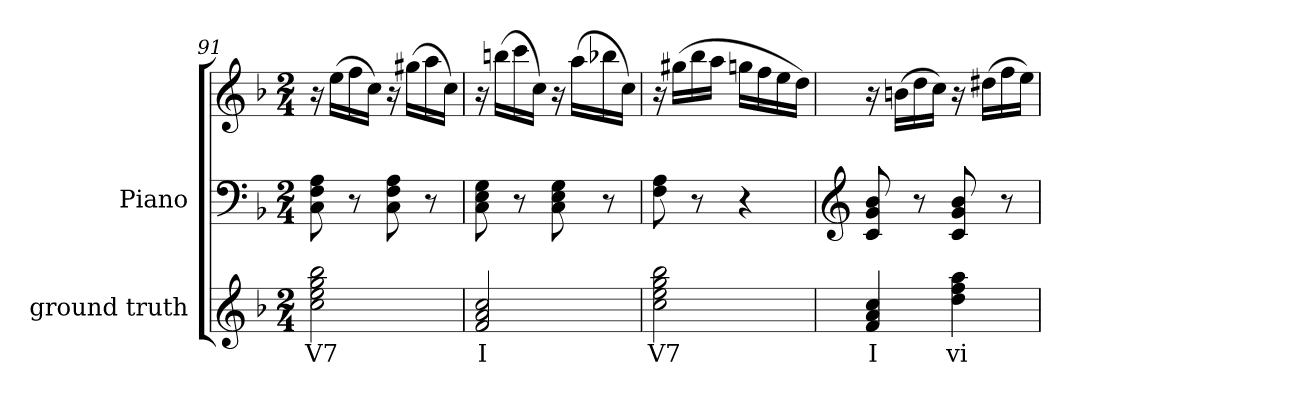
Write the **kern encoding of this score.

**kern	**text	**kern	**kern
*part2	*part2	*part1	*part1
*staff3	*staff3	*staff2	*staff1
*I"ground truth	*	*I"Piano	*
*	*	*I'Pno.	*
!!LO:LB:g=z
*	*	*clefF4	*clefG2
*k[b-]	*	*k[b-]	*k[b-]
*F:	*	*F:	*F:
*M2/4	*	*M2/4	*M2/4
=91	=91	=91	=91
2cc 2ee 2gg 2bb-	V7	8C\ 8F\ 8A\	16r
.	.	.	(>16ee\LL
.	.	8r	16ff\
.	.	.	16cc\JJ)
.	.	8C\ 8F\ 8A\	16r
.	.	.	(>16gg#X\LL
.	.	8r	16aa\
.	.	.	16cc\JJ)
=92	=92	=92	=92
2f 2a 2cc	I	8C\ 8E\ 8G\	16r
.	.	.	(>16bbn\LL
.	.	8r	16ccc\
.	.	.	16cc\JJ)
.	.	8C\ 8E\ 8G\	16r
.	.	.	(>16aa\LL
.	.	8r	16bb-X\
.	.	.	16cc\JJ)
=93	=93	=93	=93
2cc 2ee 2gg 2bb-	V7	8F\ 8A\	16r
.	.	.	(>16gg#X\LL
.	.	8r	16bb-\
.	.	.	16aa\JJ
.	.	4r	16ggn\LL
.	.	.	16ff\
.	.	.	16ee\
.	.	.	16dd\JJ)
=94	=94	=94	=94
*	*	*clefG2	*
4f 4a 4cc	I	8c/ 8g/ 8b-/	16r
.	.	.	(>16bn\LL
.	.	8r	16dd\
.	.	.	16cc\JJ)
4dd 4ff 4aa	vi	8c/ 8g/ 8b-/	16r
.	.	.	(>16dd#X\LL
.	.	8r	16ff\
.	.	.	16ee\JJ)
=	=	=	=
*-	*-	*-	*-
